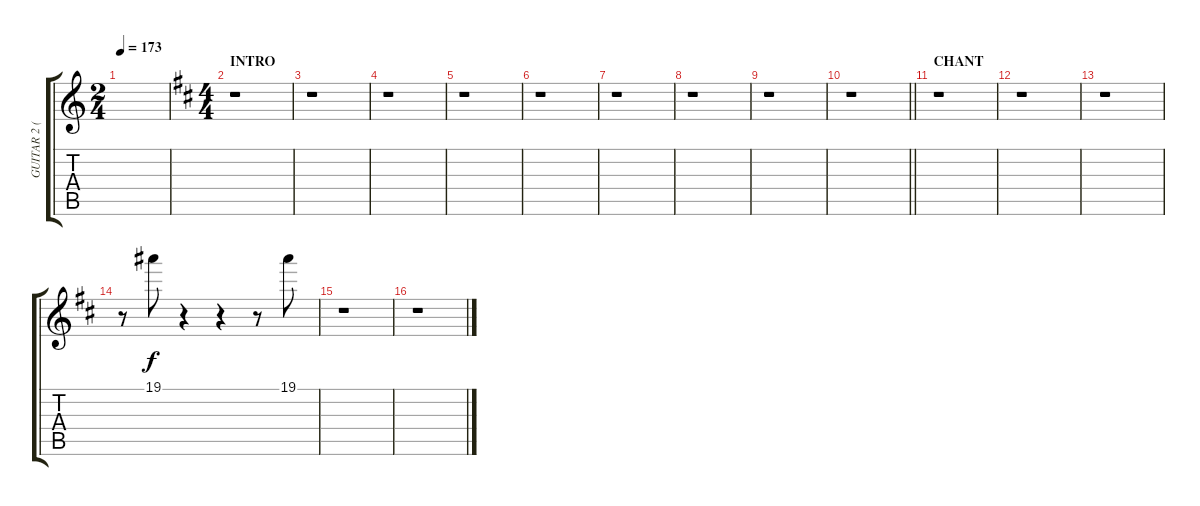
\track ("GUITAR 2 (LEFT)" "GUITAR 2 (") {instrument distortionguitar}
\staff {score tabs}
\tuning (Eb4 Bb3 Gb3 Db3 Ab2 Eb2) {hide}
\ts (2 4)
\tempo 173
\clef g2
\ks c
|
\ts (4 4)
\section ("" "INTRO")
\ks bminor
r.1 |
r.1 |
r.1 |
r.1 |
r.1 |
r.1 |
r.1 |
r.1 |
\barLineRight lightlight
r.1 |
\section ("" "CHANT")
r.1 |
r.1 |
r.1 |
r.8 19.1.8 r.4 r.4 r.8 19.1.8 |
r.1 |
r.1
